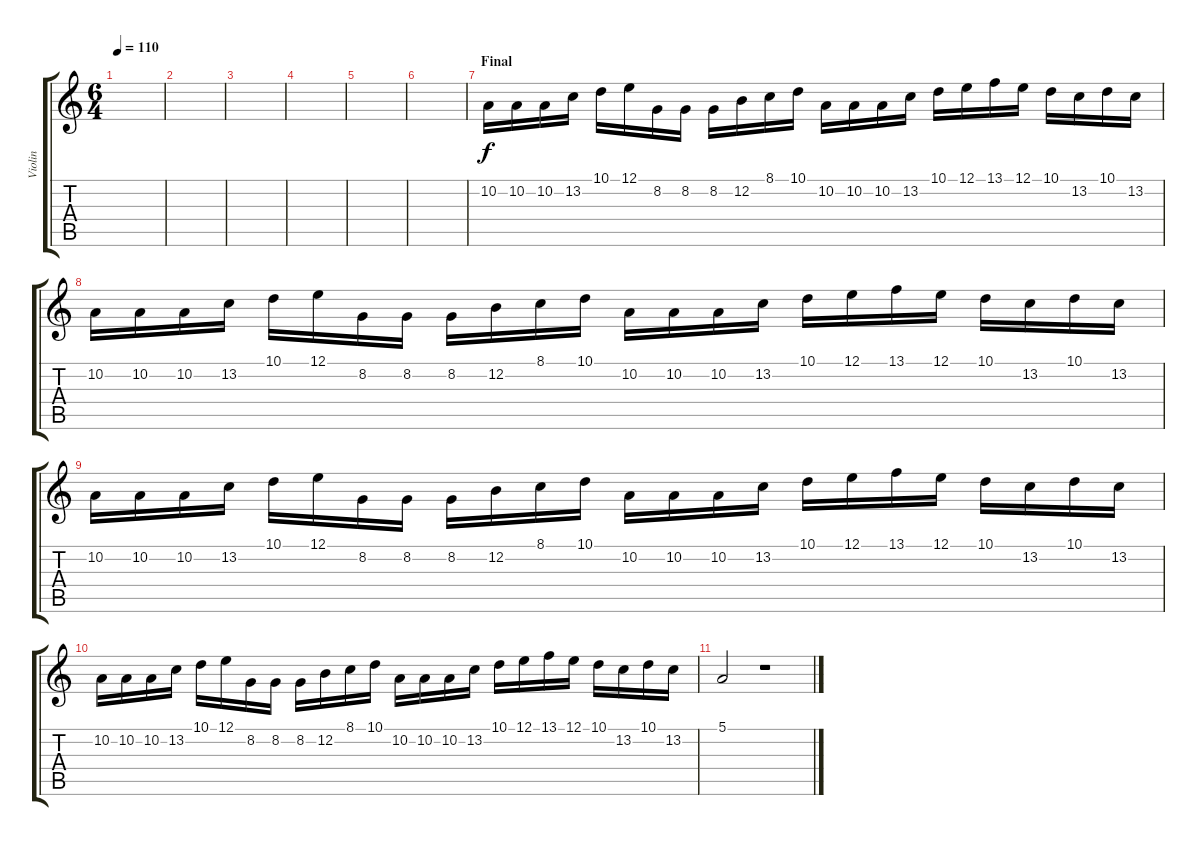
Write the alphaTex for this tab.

\track ("Violin" "Violin") {instrument violin}
\staff {score tabs}
\tuning (E4 B3 G3 D3 A2 E2) {hide}
\ts (6 4)
\tempo 110
\clef g2
\ks c
|
|
|
|
|
|
\section ("" "Final")
10.2.16 10.2.16 10.2.16 13.2.16 10.1.16 12.1.16 8.2.16 8.2.16 8.2.16 12.2.16 8.1.16 10.1.16 10.2.16 10.2.16 10.2.16 13.2.16 10.1.16 12.1.16 13.1.16 12.1.16 10.1.16 13.2.16 10.1.16 13.2.16 |
10.2.16 10.2.16 10.2.16 13.2.16 10.1.16 12.1.16 8.2.16 8.2.16 8.2.16 12.2.16 8.1.16 10.1.16 10.2.16 10.2.16 10.2.16 13.2.16 10.1.16 12.1.16 13.1.16 12.1.16 10.1.16 13.2.16 10.1.16 13.2.16 |
10.2.16 10.2.16 10.2.16 13.2.16 10.1.16 12.1.16 8.2.16 8.2.16 8.2.16 12.2.16 8.1.16 10.1.16 10.2.16 10.2.16 10.2.16 13.2.16 10.1.16 12.1.16 13.1.16 12.1.16 10.1.16 13.2.16 10.1.16 13.2.16 |
10.2.16 10.2.16 10.2.16 13.2.16 10.1.16 12.1.16 8.2.16 8.2.16 8.2.16 12.2.16 8.1.16 10.1.16 10.2.16 10.2.16 10.2.16 13.2.16 10.1.16 12.1.16 13.1.16 12.1.16 10.1.16 13.2.16 10.1.16 13.2.16 |
5.1.2 r.1
